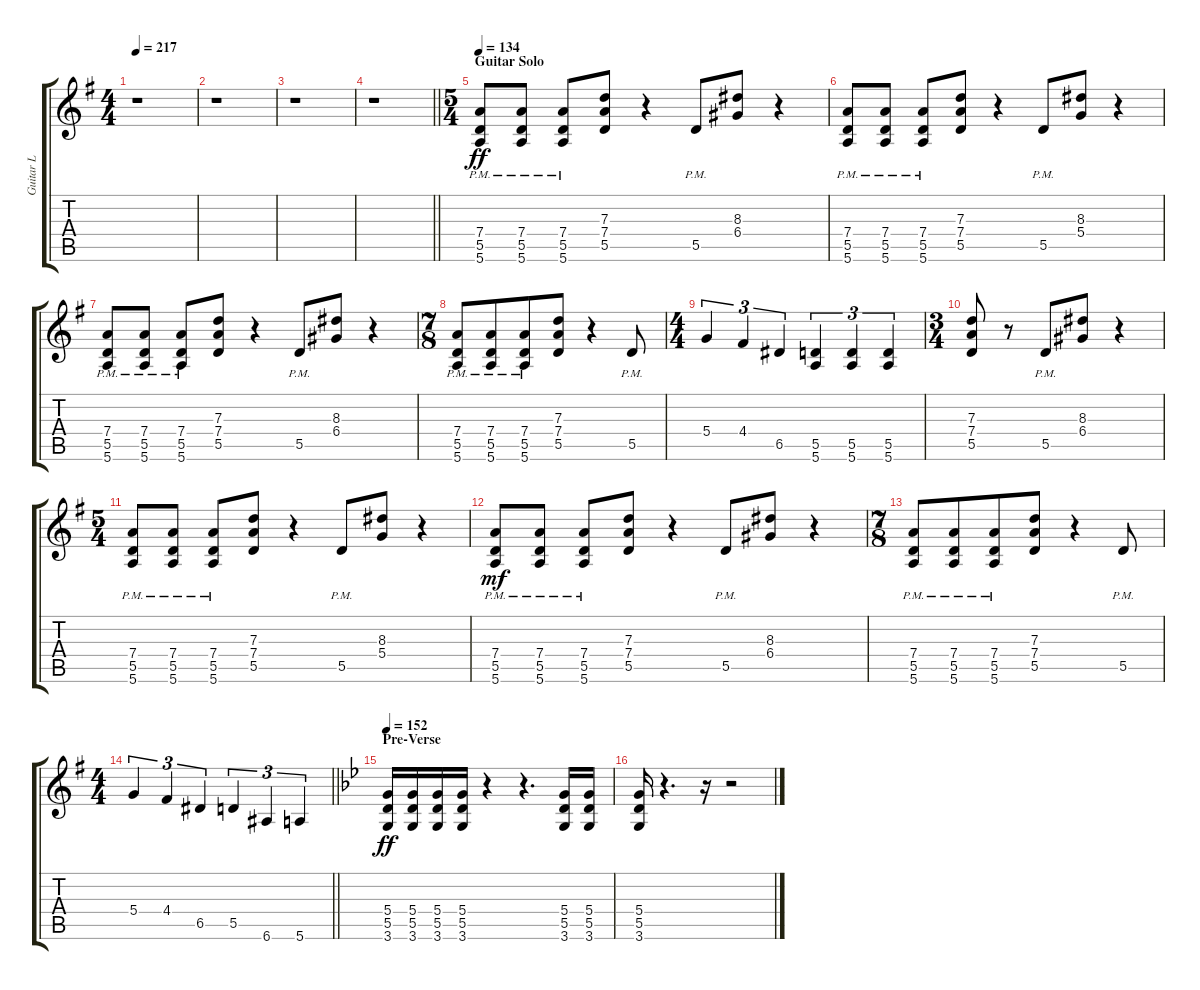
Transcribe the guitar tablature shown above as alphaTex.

\track ("Guitar L" "Guitar L") {instrument distortionguitar}
\staff {score tabs}
\tuning (E4 B3 G3 D3 A2 E2) {hide}
\ts (4 4)
\tempo 217
\clef g2
\ks g
r.1{dy mf} |
r.1 |
r.1 |
\barLineRight lightlight
r.1 |
\ts (5 4)
\section ("" "Guitar Solo")
\tempo 134
(7.4{pm} 5.5{pm} 5.6{pm}).8{dy ff} (7.4{pm} 5.5{pm} 5.6{pm}).8 (7.4{pm} 5.5{pm} 5.6{pm}).8 (7.3 7.4 5.5).8 r.4 5.5{pm}.8 (8.3 6.4).8 r.4 |
(7.4{pm} 5.5{pm} 5.6{pm}).8 (7.4{pm} 5.5{pm} 5.6{pm}).8 (7.4{pm} 5.5{pm} 5.6{pm}).8 (7.3 7.4 5.5).8 r.4 5.5{pm}.8 (8.3 5.4).8 r.4 |
(7.4{pm} 5.5{pm} 5.6{pm}).8 (7.4{pm} 5.5{pm} 5.6{pm}).8 (7.4{pm} 5.5{pm} 5.6{pm}).8 (7.3 7.4 5.5).8 r.4 5.5{pm}.8 (8.3 6.4).8 r.4 |
\ts (7 8)
(7.4{pm} 5.5{pm} 5.6{pm}).8 (7.4{pm} 5.5{pm} 5.6{pm}).8 (7.4{pm} 5.5{pm} 5.6{pm}).8 (7.3 7.4 5.5).8 r.4 5.5{pm}.8 |
\ts (4 4)
5.4.4{tu (3 2)} 4.4.4{tu (3 2)} 6.5.4{tu (3 2)} (5.5 5.6).4{tu (3 2)} (5.5 5.6).4{tu (3 2)} (5.5 5.6).4{tu (3 2)} |
\ts (3 4)
(7.3 7.4 5.5).8 r.8 5.5{pm}.8 (8.3 6.4).8 r.4 |
\ts (5 4)
(7.4{pm} 5.5{pm} 5.6{pm}).8 (7.4{pm} 5.5{pm} 5.6{pm}).8 (7.4{pm} 5.5{pm} 5.6{pm}).8 (7.3 7.4 5.5).8 r.4 5.5{pm}.8 (8.3 5.4).8 r.4 |
(7.4{pm} 5.5{pm} 5.6{pm}).8{dy mf} (7.4{pm} 5.5{pm} 5.6{pm}).8 (7.4{pm} 5.5{pm} 5.6{pm}).8 (7.3 7.4 5.5).8 r.4 5.5{pm}.8 (8.3 6.4).8 r.4 |
\ts (7 8)
(7.4{pm} 5.5{pm} 5.6{pm}).8 (7.4{pm} 5.5{pm} 5.6{pm}).8 (7.4{pm} 5.5{pm} 5.6{pm}).8 (7.3 7.4 5.5).8 r.4 5.5{pm}.8 |
\ts (4 4)
\barLineRight lightlight
5.4.4{tu (3 2)} 4.4.4{tu (3 2)} 6.5.4{tu (3 2)} 5.5.4{tu (3 2)} 6.6.4{tu (3 2)} 5.6.4{tu (3 2)} |
\section ("" "Pre-Verse")
\tempo 152
\ks bb
(5.4 5.5 3.6).16{dy ff} (5.4 5.5 3.6).16 (5.4 5.5 3.6).16 (5.4 5.5 3.6).16 r.4 r.4{d} (5.4 5.5 3.6).16 (5.4 5.5 3.6).16 |
(5.4 5.5 3.6).16 r.4{d} r.16 r.2
